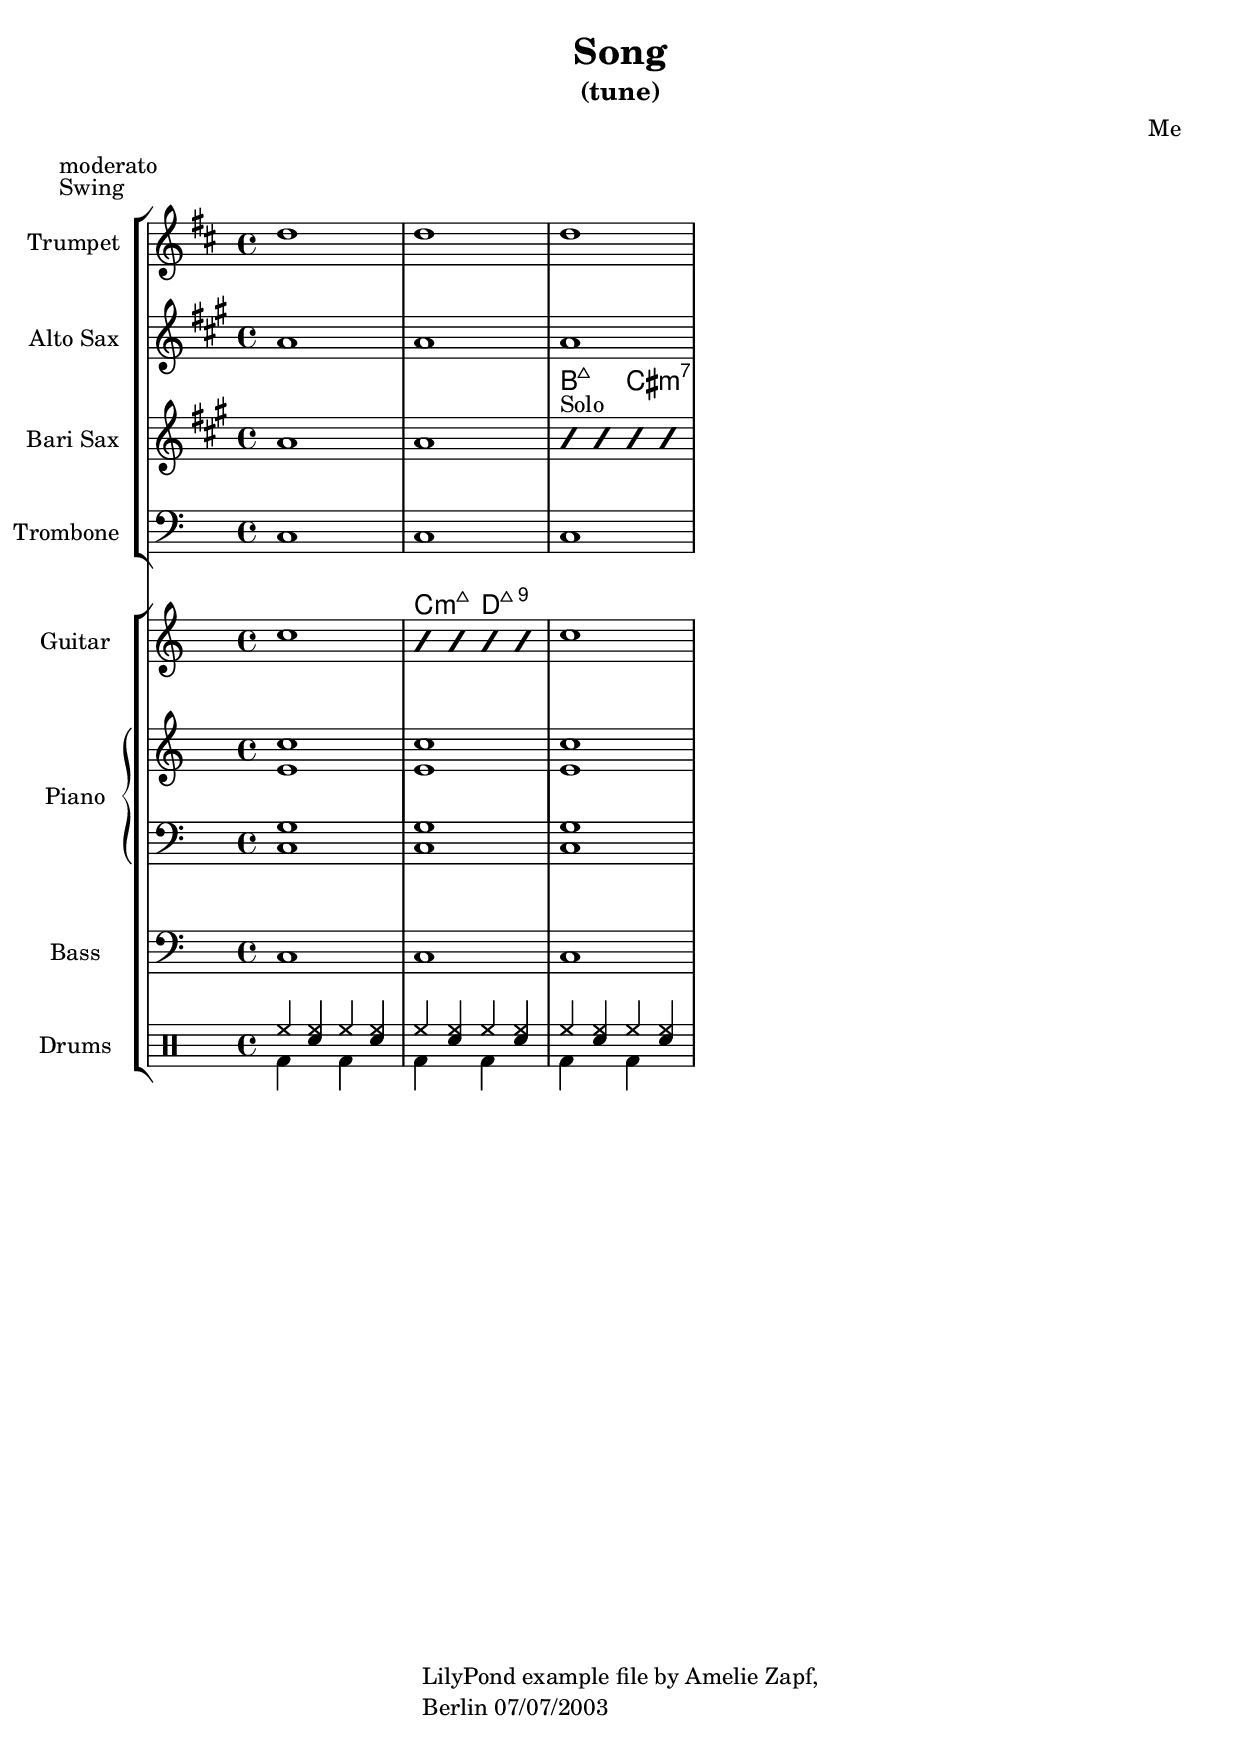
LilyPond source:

%% Do not edit this file; it is automatically
%% generated from LSR http://lsr.dsi.unimi.it
%% This file is in the public domain.
\version "2.13.10"

\header {
  lsrtags = "keyboards, percussion, fretted-strings, template"

%% Translation of GIT committish: 5cab62e8738ff02eead438042743116391f306f5
  texidoces = "
Ésta es una plantilla bastante avanzada, para un conjunto de
jazz. Observe que la notación de todos los instrumentos está en
@code{\\key c \\major} (Do mayor). Esto se refiere al tono de
concierto; la armadura se transporta automáticamente si la música está
dentro de una sección @code{\\transpose}.

"
  doctitlees = "Plantilla para combo de jazz"

%% Translation of GIT committish: d96023d8792c8af202c7cb8508010c0d3648899d
  texidocde = "
Hier ist ein ziemlich kompliziertes Beispiel für ein Jazz-Ensemble. Achtung:
Alle Instrumente sind in @code{\key c \major} (C-Dur) notiert. Das bezieht sich
auf die klingende Musik: LilyPond transponiert die Tonart automatisch, wenn
sich die Noten innerhalb eines @code{\transpose}-Abschnitts befinden.

"

  doctitlede = "Vorlage für Jazz-Combo"
%% Translation of GIT committish: 892286cbfdbe89420b8181975032ea975e79d2f5
  texidocfr = "
Bien que compliqué de prime abord, voici un canevas tout à fait indiqué
pour les ensembles de jazz.  Vous noterez que tous les instruments sont
notés en ut (@code{\key c \major}), la tonalité de concert.  Les notes
seront automatiquement transposée dès lors qu'elles seront inscrites
dans une section @code{\\transpose}.

"
  doctitlefr = "Symboles de jazz"

  texidoc = "
This is quite an advanced template, for a jazz ensemble. Note that all
instruments are notated in @code{\\key c \\major}. This refers to the
key in concert pitch; the key will be automatically transposed if the
music is within a @code{\\transpose} section.

"
  doctitle = "Jazz combo template"
} % begin verbatim

\header {
  title = "Song"
  subtitle = "(tune)"
  composer = "Me"
  meter = "moderato"
  piece = "Swing"
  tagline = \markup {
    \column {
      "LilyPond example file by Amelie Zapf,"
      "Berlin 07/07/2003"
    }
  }
}

%#(set-global-staff-size 16)
\include "english.ly"

%%%%%%%%%%%% Some macros %%%%%%%%%%%%%%%%%%%

sl = {
  \override NoteHead #'style = #'slash
  \override Stem #'transparent = ##t
}
nsl = {
  \revert NoteHead #'style
  \revert Stem #'transparent
}
crOn = \override NoteHead #'style = #'cross
crOff = \revert NoteHead #'style

%% insert chord name style stuff here.

jazzChords = { }

%%%%%%%%%%%% Keys'n'thangs %%%%%%%%%%%%%%%%%

global = { \time 4/4 }

Key = { \key c \major }

% ############ Horns ############

% ------ Trumpet ------
trpt = \transpose c d \relative c'' {
  \Key
  c1 | c | c |
}
trpHarmony = \transpose c' d {
  \jazzChords
}
trumpet = {
  \global
  \set Staff.instrumentName = #"Trumpet"
  \clef treble
  <<
    \trpt
  >>
}

% ------ Alto Saxophone ------
alto = \transpose c a \relative c' {
  \Key
  c1 | c | c |
}
altoHarmony = \transpose c' a {
  \jazzChords
}
altoSax = {
  \global
  \set Staff.instrumentName = #"Alto Sax"
  \clef treble
  <<
    \alto
  >>
}

% ------ Baritone Saxophone ------
bari = \transpose c a' \relative c {
  \Key
  c1
  c1
  \sl
  d4^"Solo" d d d
  \nsl
}
bariHarmony = \transpose c' a \chordmode {
  \jazzChords s1 s d2:maj e:m7
}
bariSax = {
  \global
  \set Staff.instrumentName = #"Bari Sax"
  \clef treble
  <<
    \bari
  >>
}

% ------ Trombone ------
tbone = \relative c {
  \Key
  c1 | c | c
}
tboneHarmony = \chordmode {
  \jazzChords
}
trombone = {
  \global
  \set Staff.instrumentName = #"Trombone"
  \clef bass
  <<
    \tbone
  >>
}

% ############ Rhythm Section #############

% ------ Guitar ------
gtr = \relative c'' {
  \Key
  c1
  \sl
  b4 b b b
  \nsl
  c1
}
gtrHarmony = \chordmode {
  \jazzChords
  s1 c2:min7+ d2:maj9
}
guitar = {
  \global
  \set Staff.instrumentName = #"Guitar"
  \clef treble
  <<
    \gtr
  >>
}

%% ------ Piano ------
rhUpper = \relative c'' {
  \voiceOne
  \Key
  c1 | c | c
}
rhLower = \relative c' {
  \voiceTwo
  \Key
  e1 | e | e
}

lhUpper = \relative c' {
  \voiceOne
  \Key
  g1 | g | g
}
lhLower = \relative c {
  \voiceTwo
  \Key
  c1 | c | c
}

PianoRH = {
  \clef treble
  \global
  \set Staff.midiInstrument = #"acoustic grand"
  <<
    \new Voice = "one" \rhUpper
    \new Voice = "two" \rhLower
  >>
}
PianoLH = {
  \clef bass
  \global
  \set Staff.midiInstrument = #"acoustic grand"
  <<
    \new Voice = "one" \lhUpper
    \new Voice = "two" \lhLower
  >>
}

piano = {
  <<
    \set PianoStaff.instrumentName = #"Piano"
    \new Staff = "upper" \PianoRH
    \new Staff = "lower" \PianoLH
  >>
}

% ------ Bass Guitar ------
Bass = \relative c {
  \Key
  c1 | c | c
}
bass = {
  \global
  \set Staff.instrumentName = #"Bass"
  \clef bass
  <<
    \Bass
  >>
}

% ------ Drums ------
up = \drummode {
  \voiceOne
  hh4 <hh sn> hh <hh sn>
  hh4 <hh sn> hh <hh sn>
  hh4 <hh sn> hh <hh sn>
}
down = \drummode {
  \voiceTwo
  bd4 s bd s
  bd4 s bd s
  bd4 s bd s
}

drumContents = {
  \global
  <<
    \set DrumStaff.instrumentName = #"Drums"
    \new DrumVoice \up
    \new DrumVoice \down
  >>
}

%%%%%%%%% It All Goes Together Here %%%%%%%%%%%%%%%%%%%%%%

\score {
  <<
    \new StaffGroup = "horns" <<
      \new Staff = "trumpet" \trumpet
      \new Staff = "altosax" \altoSax
      \new ChordNames = "barichords" \bariHarmony
      \new Staff = "barisax" \bariSax
      \new Staff = "trombone" \trombone
    >>

    \new StaffGroup = "rhythm" <<
      \new ChordNames = "chords" \gtrHarmony
      \new Staff = "guitar" \guitar
      \new PianoStaff = "piano" \piano
      \new Staff = "bass" \bass
      \new DrumStaff \drumContents
    >>
  >>
  \layout {
    \context { \RemoveEmptyStaffContext }
    \context {
      \Score
      \override BarNumber #'padding = #3
      \override RehearsalMark #'padding = #2
      skipBars = ##t
    }
  }
  \midi { }
}

